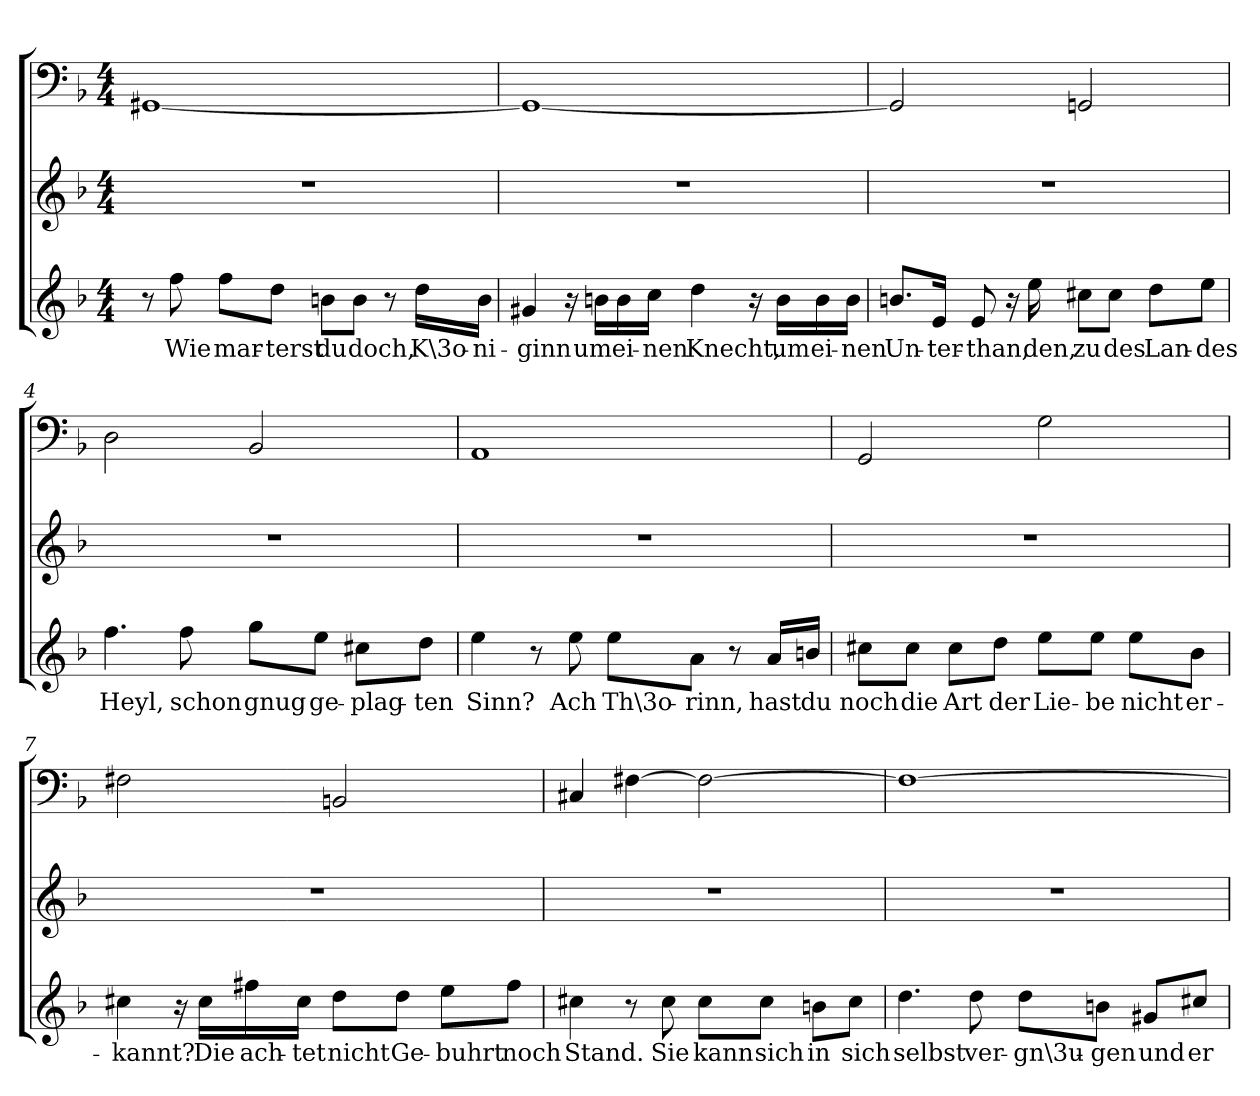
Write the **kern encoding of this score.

**kern	**text	**kern	**kern
*part3	*part3	*part2	*part1
*staff3	*staff3	*staff2	*staff1
*clefG2	*	*clefG2	*clefF4
*k[b-]	*	*k[b-]	*k[b-]
*d:	*	*d:	*d:
*M4/4	*	*M4/4	*M4/4
=1	=1	=1	=1
8r	.	1r	[1GG#X/
8ff\	Wie	.	.
8ff\L	mar-	.	.
8dd\J	-terst	.	.
8bn\L	du	.	.
8b\J	doch,	.	.
8r	.	.	.
16dd\LL	K\3o-	.	.
16b\JJ	-ni-	.	.
=2	=2	=2	=2
4g#X/	-ginn	1r	1GG#/_
16r	.	.	.
16bn\LL	um	.	.
16b\	ei-	.	.
16cc\JJ	-nen	.	.
4dd\	Knecht,	.	.
16r	.	.	.
16b\LL	um	.	.
16b\	ei-	.	.
16b\JJ	-nen	.	.
=3	=3	=3	=3
8.bn/L	Un-	1r	2GG#/]
16e/Jk	-ter-	.	.
8e/	-than,	.	.
16r	.	.	.
16ee\	den,	.	.
8cc#X\L	zu	.	2GGn/
8cc#\J	des	.	.
8dd\L	Lan-	.	.
8ee\J	-des	.	.
=4	=4	=4	=4
4.ff\	Heyl,	1r	2D\
8ff\	schon	.	.
8gg\L	gnug	.	2BB-/
8ee\J	ge-	.	.
8cc#X\L	-plag-	.	.
8dd\J	-ten	.	.
=5	=5	=5	=5
4ee\	Sinn?	1r	1AA/
8r	.	.	.
8ee\	Ach	.	.
8ee\L	Th\3o-	.	.
8a\J	-rinn,	.	.
8r	.	.	.
16a/LL	hast	.	.
16bn/JJ	du	.	.
=6	=6	=6	=6
8cc#X\L	noch	1r	2GG/
8cc#\J	die	.	.
8cc#\L	Art	.	.
8dd\J	der	.	.
8ee\L	Lie-	.	2G\
8ee\J	-be	.	.
8ee\L	nicht	.	.
8b-\J	er-	.	.
=7	=7	=7	=7
4cc#X\	-kannt?	1r	2F#X\
16r	.	.	.
16cc#\LL	Die	.	.
16ff#X\	ach-	.	.
16cc#\JJ	-tet	.	.
8dd\L	nicht	.	2BBn/
8dd\J	Ge-	.	.
8ee\L	-buhrt	.	.
8ff#\J	noch	.	.
=8	=8	=8	=8
4cc#X\	Stand.	1r	4C#X/
8r	.	.	[4F#X\
8cc#\	Sie	.	.
8cc#\L	kann	.	2F#\_
8cc#\J	sich	.	.
8bn\L	in	.	.
8cc#\J	sich	.	.
=9	=9	=9	=9
4.dd\	selbst	1r	1F#\_
8dd\	ver-	.	.
8dd\L	-gn\3u-	.	.
8bn\J	-gen	.	.
8g#X/L	und	.	.
8cc#X/J	er-	.	.
=	=	=	=
*-	*-	*-	*-
